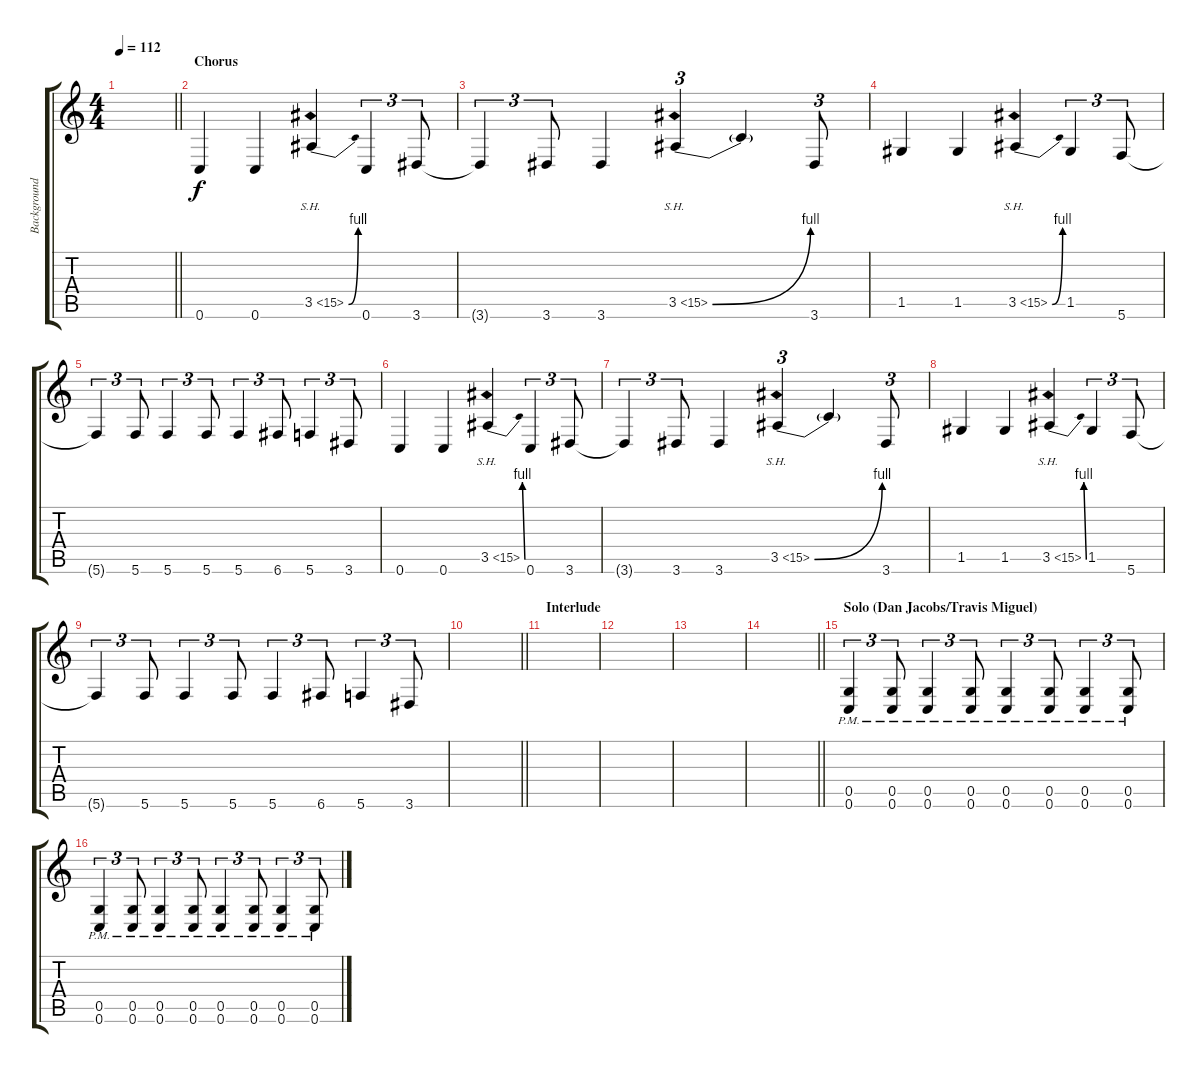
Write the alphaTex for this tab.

\track ("Background Guitar (Travis Miguel)" "Background") {instrument distortionguitar}
\staff {score tabs}
\tuning (D4 A3 F3 C3 G2 C2) {hide}
\ts (4 4)
\tempo 112
\clef g2
\barLineRight lightlight
\ks c
|
\section ("" "Chorus")
0.6.4 0.6.4 3.5{be (bend 0 0 60 4) sh 12}.4 0.6.4{tu (3 2)} 3.6.8{tu (3 2)} |
3.6{t}.4{tu (3 2)} 3.6.8{tu (3 2)} 3.6.4 3.5{be (bend 0 0 60 4) sh 12}.4{tu (3 2)} 3.5{t}.4 3.6.8{tu (3 2)} |
1.5.4 1.5.4 3.5{be (bend 0 0 60 4) sh 12}.4 1.5.4{tu (3 2)} 5.6.8{tu (3 2)} |
5.6{t}.4{tu (3 2)} 5.6.8{tu (3 2)} 5.6.4{tu (3 2)} 5.6.8{tu (3 2)} 5.6.4{tu (3 2)} 6.6.8{tu (3 2)} 5.6.4{tu (3 2)} 3.6.8{tu (3 2)} |
0.6.4 0.6.4 3.5{be (bend 0 0 60 4) sh 12}.4 0.6.4{tu (3 2)} 3.6.8{tu (3 2)} |
3.6{t}.4{tu (3 2)} 3.6.8{tu (3 2)} 3.6.4 3.5{be (bend 0 0 60 4) sh 12}.4{tu (3 2)} 3.5{t}.4 3.6.8{tu (3 2)} |
1.5.4 1.5.4 3.5{be (bend 0 0 60 4) sh 12}.4 1.5.4{tu (3 2)} 5.6.8{tu (3 2)} |
5.6{t}.4{tu (3 2)} 5.6.8{tu (3 2)} 5.6.4{tu (3 2)} 5.6.8{tu (3 2)} 5.6.4{tu (3 2)} 6.6.8{tu (3 2)} 5.6.4{tu (3 2)} 3.6.8{tu (3 2)} |
\barLineRight lightlight
|
\section ("" "Interlude")
|
|
|
\barLineRight lightlight
|
\section ("" "Solo (Dan Jacobs/Travis Miguel)")
(0.5{pm} 0.6{pm}).4{tu (3 2) volume 11} (0.5{pm} 0.6{pm}).8{tu (3 2)} (0.5{pm} 0.6{pm}).4{tu (3 2)} (0.5{pm} 0.6{pm}).8{tu (3 2)} (0.5{pm} 0.6{pm}).4{tu (3 2)} (0.5{pm} 0.6{pm}).8{tu (3 2)} (0.5{pm} 0.6{pm}).4{tu (3 2)} (0.5{pm} 0.6{pm}).8{tu (3 2)} |
(0.5{pm} 0.6{pm}).4{tu (3 2)} (0.5{pm} 0.6{pm}).8{tu (3 2)} (0.5{pm} 0.6{pm}).4{tu (3 2)} (0.5{pm} 0.6{pm}).8{tu (3 2)} (0.5{pm} 0.6{pm}).4{tu (3 2)} (0.5{pm} 0.6{pm}).8{tu (3 2)} (0.5{pm} 0.6{pm}).4{tu (3 2)} (0.5{pm} 0.6{pm}).8{tu (3 2)}
